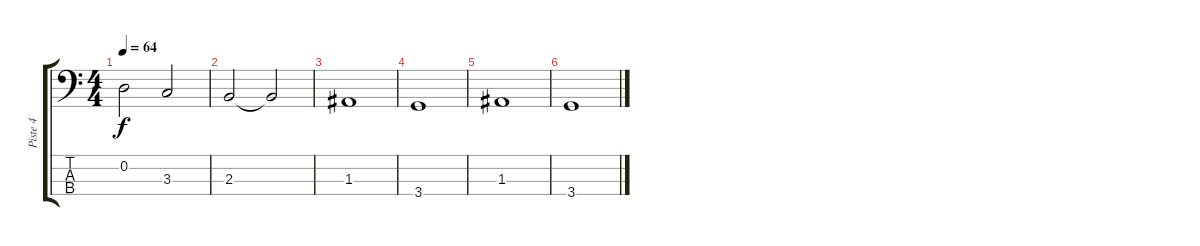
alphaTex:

\track ("Piste 4" "Piste 4") {instrument synthbass2}
\staff {score tabs}
\tuning (G2 D2 A1 E1) {hide}
\ts (4 4)
\tempo 64
\clef f4
\ks c
0.2.2{dy f} 3.3.2 |
2.3.2 2.3{t}.2 |
1.3.1 |
3.4.1 |
1.3.1 |
3.4.1
